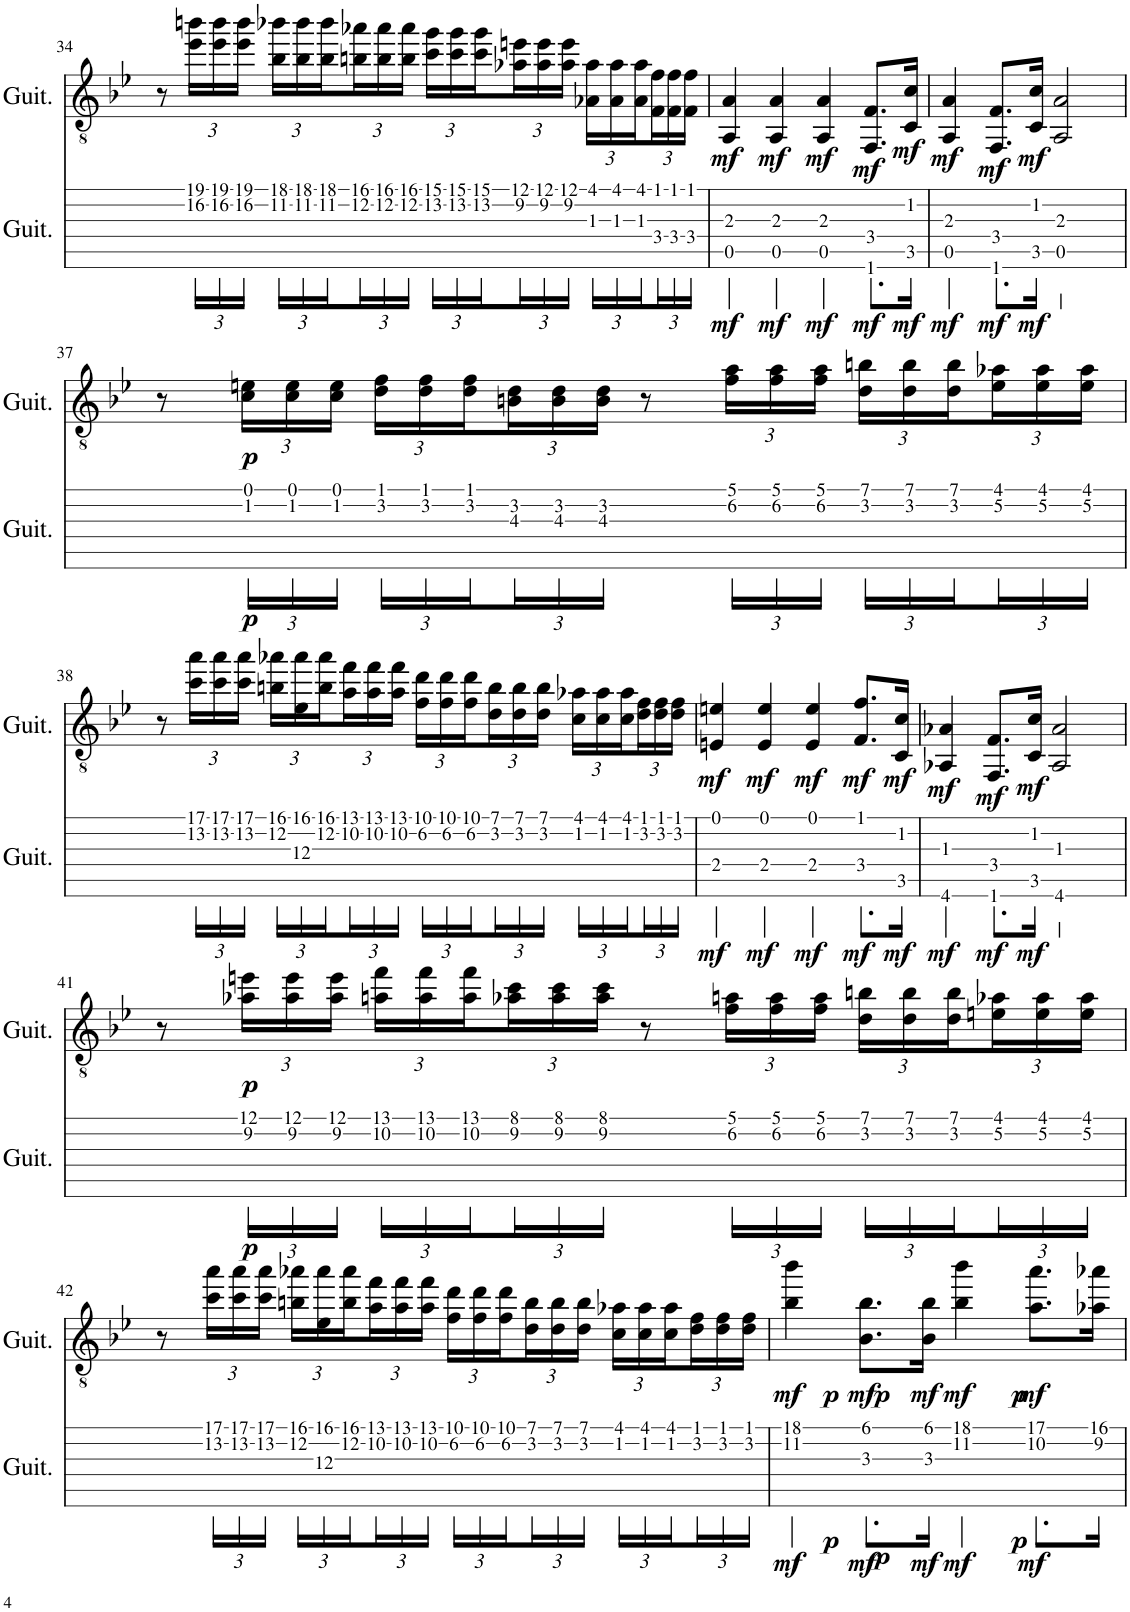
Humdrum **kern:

**kern	**dynam	**kern	**dynam
*part2	*part2	*part1	*part1
*staff2	*staff2	*staff1	*staff1
*I"Classical Guitar	*	*I"Classical Guitar	*
*I'Guit.	*	*I'Guit.	*
!!LO:PB:g=z
*	*	*clefGv2	*
*k[b-e-]	*	*k[b-e-]	*
*M4/4	*	*M4/4	*
=34	=34	=34	=34
8r	.	8r	.
*Xbrackettup	*	*Xbrackettup	*
24ee-\ 24bbn\LL	.	24ee-\ 24bbn\LL	.
24ee-\ 24bb\	.	24ee-\ 24bb\	.
24ee-\ 24bb\JJ	.	24ee-\ 24bb\JJ	.
24b-\ 24bb-X\LL	.	24b-\ 24bb-X\LL	.
24b-\ 24bb-\	.	24b-\ 24bb-\	.
24b-\ 24bb-\	.	24b-\ 24bb-\	.
24bn\ 24aa-X\	.	24bn\ 24aa-X\	.
24b\ 24aa-\	.	24b\ 24aa-\	.
24b\ 24aa-\JJ	.	24b\ 24aa-\JJ	.
24cc\ 24gg\LL	.	24cc\ 24gg\LL	.
24cc\ 24gg\	.	24cc\ 24gg\	.
24cc\ 24gg\	.	24cc\ 24gg\	.
24a-X\ 24een\	.	24a-X\ 24een\	.
24a-\ 24ee\	.	24a-\ 24ee\	.
24a-\ 24ee\JJ	.	24a-\ 24ee\JJ	.
24A-X\ 24a-\LL	.	24A-X\ 24a-\LL	.
24A-\ 24a-\	.	24A-\ 24a-\	.
24A-\ 24a-\	.	24A-\ 24a-\	.
24F\ 24f\	.	24F\ 24f\	.
24F\ 24f\	.	24F\ 24f\	.
24F\ 24f\JJ	.	24F\ 24f\JJ	.
=35	=35	=35	=35
!	!LO:DY:b	!	!LO:DY:b
4AA\ 4A\	mf	4AA/ 4A/	mf
!	!LO:DY:b	!	!LO:DY:b
4AA\ 4A\	mf	4AA/ 4A/	mf
!	!LO:DY:b	!	!LO:DY:b
4AA\ 4A\	mf	4AA/ 4A/	mf
!	!LO:DY:b	!	!LO:DY:b
8.FF\ 8.F\L	mf	8.FF/ 8.F/L	mf
!	!LO:DY:b	!	!LO:DY:b
16C\ 16c\Jk	mf	16C/ 16c/Jk	mf
=36	=36	=36	=36
!	!LO:DY:b	!	!LO:DY:b
4AA\ 4A\	mf	4AA/ 4A/	mf
!	!LO:DY:b	!	!LO:DY:b
8.FF\ 8.F\L	mf	8.FF/ 8.F/L	mf
!	!LO:DY:b	!	!LO:DY:b
16C\ 16c\Jk	mf	16C/ 16c/Jk	mf
2AA\ 2A\	.	2AA/ 2A/	.
!!LO:LB:g=z
=37	=37	=37	=37
8r	.	8r	.
!	!LO:DY:b	!	!LO:DY:b
24c\ 24en\LL	p	24c\ 24en\LL	p
24c\ 24e\	.	24c\ 24e\	.
24c\ 24e\JJ	.	24c\ 24e\JJ	.
24d\ 24f\LL	.	24d\ 24f\LL	.
24d\ 24f\	.	24d\ 24f\	.
24d\ 24f\	.	24d\ 24f\	.
24Bn\ 24d\	.	24Bn\ 24d\	.
24B\ 24d\	.	24B\ 24d\	.
24B\ 24d\JJ	.	24B\ 24d\JJ	.
8r	.	8r	.
24f\ 24a\LL	.	24f\ 24a\LL	.
24f\ 24a\	.	24f\ 24a\	.
24f\ 24a\JJ	.	24f\ 24a\JJ	.
24d\ 24bn\LL	.	24d\ 24bn\LL	.
24d\ 24b\	.	24d\ 24b\	.
24d\ 24b\	.	24d\ 24b\	.
24e\ 24a-X\	.	24e\ 24a-X\	.
24e\ 24a-\	.	24e\ 24a-\	.
24e\ 24a-\JJ	.	24e\ 24a-\JJ	.
!!LO:LB:g=z
=38	=38	=38	=38
8r	.	8r	.
24cc\ 24aa\LL	.	24cc\ 24aa\LL	.
24cc\ 24aa\	.	24cc\ 24aa\	.
24cc\ 24aa\JJ	.	24cc\ 24aa\JJ	.
24bn\ 24aa-X\LL	.	24bn\ 24aa-X\LL	.
24b\ 24aa-\	.	24b\ 24aa-\	.
24b\ 24aa-\	.	24b\ 24aa-\	.
24a\ 24ff\	.	24a\ 24ff\	.
24a\ 24ff\	.	24a\ 24ff\	.
24a\ 24ff\JJ	.	24a\ 24ff\JJ	.
24f\ 24dd\LL	.	24f\ 24dd\LL	.
24f\ 24dd\	.	24f\ 24dd\	.
24f\ 24dd\	.	24f\ 24dd\	.
24d\ 24b\	.	24d\ 24b\	.
24d\ 24b\	.	24d\ 24b\	.
24d\ 24b\JJ	.	24d\ 24b\JJ	.
24c\ 24a-X\LL	.	24c\ 24a-X\LL	.
24c\ 24a-\	.	24c\ 24a-\	.
24c\ 24a-\	.	24c\ 24a-\	.
24d\ 24f\	.	24d\ 24f\	.
24d\ 24f\	.	24d\ 24f\	.
24d\ 24f\JJ	.	24d\ 24f\JJ	.
=39	=39	=39	=39
!	!LO:DY:b	!	!LO:DY:b
4En\ 4en\	mf	4En/ 4en/	mf
!	!LO:DY:b	!	!LO:DY:b
4E\ 4e\	mf	4E/ 4e/	mf
!	!LO:DY:b	!	!LO:DY:b
4E\ 4e\	mf	4E/ 4e/	mf
!	!LO:DY:b	!	!LO:DY:b
8.F\ 8.f\L	mf	8.F/ 8.f/L	mf
!	!LO:DY:b	!	!LO:DY:b
16C\ 16c\Jk	mf	16C/ 16c/Jk	mf
=40	=40	=40	=40
!	!LO:DY:b	!	!LO:DY:b
4AA-X\ 4A-X\	mf	4AA-X/ 4A-X/	mf
!	!LO:DY:b	!	!LO:DY:b
8.FF\ 8.F\L	mf	8.FF/ 8.F/L	mf
!	!LO:DY:b	!	!LO:DY:b
16C\ 16c\Jk	mf	16C/ 16c/Jk	mf
2AA-\ 2A-\	.	2AA-/ 2A-/	.
!!LO:LB:g=z
=41	=41	=41	=41
8r	.	8r	.
!	!LO:DY:b	!	!LO:DY:b
24a-X\ 24een\LL	p	24a-X\ 24een\LL	p
24a-\ 24ee\	.	24a-\ 24ee\	.
24a-\ 24ee\JJ	.	24a-\ 24ee\JJ	.
24an\ 24ff\LL	.	24an\ 24ff\LL	.
24a\ 24ff\	.	24a\ 24ff\	.
24a\ 24ff\	.	24a\ 24ff\	.
24a-X\ 24cc\	.	24a-X\ 24cc\	.
24a-\ 24cc\	.	24a-\ 24cc\	.
24a-\ 24cc\JJ	.	24a-\ 24cc\JJ	.
8r	.	8r	.
24f\ 24an\LL	.	24f\ 24an\LL	.
24f\ 24a\	.	24f\ 24a\	.
24f\ 24a\JJ	.	24f\ 24a\JJ	.
24d\ 24bn\LL	.	24d\ 24bn\LL	.
24d\ 24b\	.	24d\ 24b\	.
24d\ 24b\	.	24d\ 24b\	.
24en\ 24a-X\	.	24en\ 24a-X\	.
24e\ 24a-\	.	24e\ 24a-\	.
24e\ 24a-\JJ	.	24e\ 24a-\JJ	.
!!LO:LB:g=z
=42	=42	=42	=42
8r	.	8r	.
24cc\ 24aa\LL	.	24cc\ 24aa\LL	.
24cc\ 24aa\	.	24cc\ 24aa\	.
24cc\ 24aa\JJ	.	24cc\ 24aa\JJ	.
24bn\ 24aa-X\LL	.	24bn\ 24aa-X\LL	.
24b\ 24aa-\	.	24b\ 24aa-\	.
24b\ 24aa-\	.	24b\ 24aa-\	.
24a\ 24ff\	.	24a\ 24ff\	.
24a\ 24ff\	.	24a\ 24ff\	.
24a\ 24ff\JJ	.	24a\ 24ff\JJ	.
24f\ 24dd\LL	.	24f\ 24dd\LL	.
24f\ 24dd\	.	24f\ 24dd\	.
24f\ 24dd\	.	24f\ 24dd\	.
24d\ 24b\	.	24d\ 24b\	.
24d\ 24b\	.	24d\ 24b\	.
24d\ 24b\JJ	.	24d\ 24b\JJ	.
24c\ 24a-X\LL	.	24c\ 24a-X\LL	.
24c\ 24a-\	.	24c\ 24a-\	.
24c\ 24a-\	.	24c\ 24a-\	.
24d\ 24f\	.	24d\ 24f\	.
24d\ 24f\	.	24d\ 24f\	.
24d\ 24f\JJ	.	24d\ 24f\JJ	.
=43	=43	=43	=43
!	!LO:DY:b	!	!LO:DY:b
*^	*	*^	*
*	*^	*	*	*^	*
*	*	*^	*	*	*	*^	*
4b-\ 4bb-\	8ryy	6..ryy	2ryy	mf	4b-\ 4bb-\	8ryy	6..ryy	2ryy	mf
!	!	!	!	!LO:DY:b	!	!	!	!	!LO:DY:b
.	2..ryy	.	.	p	.	2..ryy	.	.	p
!	!	!	!	!LO:DY:b	!	!	!	!	!LO:DY:b
8.B-\ 8.b-\L	.	.	.	mf	8.B-\ 8.b-\L	.	.	.	mf
!	!	!	!	!LO:DY:b	!	!	!	!	!LO:DY:b
.	.	3%2ryy	.	p	.	.	3%2ryy	.	p
!	!	!	!	!LO:DY:b	!	!	!	!	!LO:DY:b
16B-\ 16b-\Jk	.	.	.	mf	16B-\ 16b-\Jk	.	.	.	mf
!	!	!	!	!LO:DY:b	!	!	!	!	!LO:DY:b
4b-\ 4bb-\	.	.	8.ryy	mf	4b-\ 4bb-\	.	.	8.ryy	mf
!	!	!	!	!LO:DY:b	!	!	!	!	!LO:DY:b
.	.	.	4ryy	p	.	.	.	4ryy	p
!	!	!	!	!LO:DY:b	!	!	!	!	!LO:DY:b
8.a\ 8.aa\L	.	.	.	mf	8.a\ 8.aa\L	.	.	.	mf
16a-X\ 16aa-X\Jk	.	.	16ryy	.	16a-X\ 16aa-X\Jk	.	.	16ryy	.
.	.	24ryy	.	.	.	.	24ryy	.	.
*v	*v	*v	*v	*	*	*	*	*	*
*	*	*v	*v	*v	*v	*
=	=	=	=
*-	*-	*-	*-
